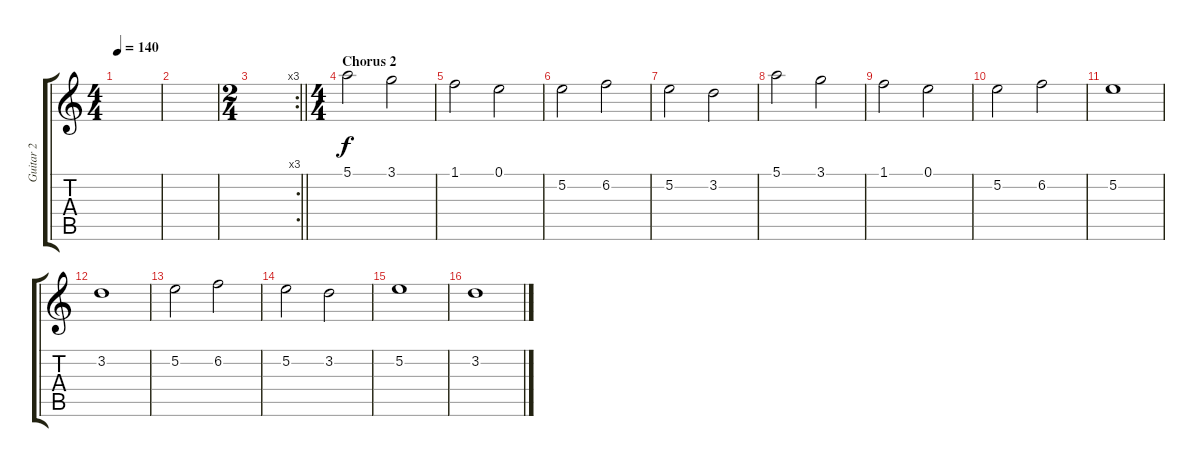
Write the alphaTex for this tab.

\track ("Guitar 2" "Guitar 2") {instrument electricguitarjazz}
\staff {score tabs}
\tuning (E4 B3 G3 D3 A2 E2) {hide}
\ts (4 4)
\tempo 140
\clef g2
\ks c
|
|
\rc 3
\ts (2 4)
\barLineRight lightlight
|
\ts (4 4)
\section ("" "Chorus 2")
5.1.2 3.1.2 |
1.1.2 0.1.2 |
5.2.2 6.2.2 |
5.2.2 3.2.2 |
5.1.2 3.1.2 |
1.1.2 0.1.2 |
5.2.2 6.2.2 |
5.2.1 |
3.2.1 |
5.2.2 6.2.2 |
5.2.2 3.2.2 |
5.2.1 |
3.2.1
